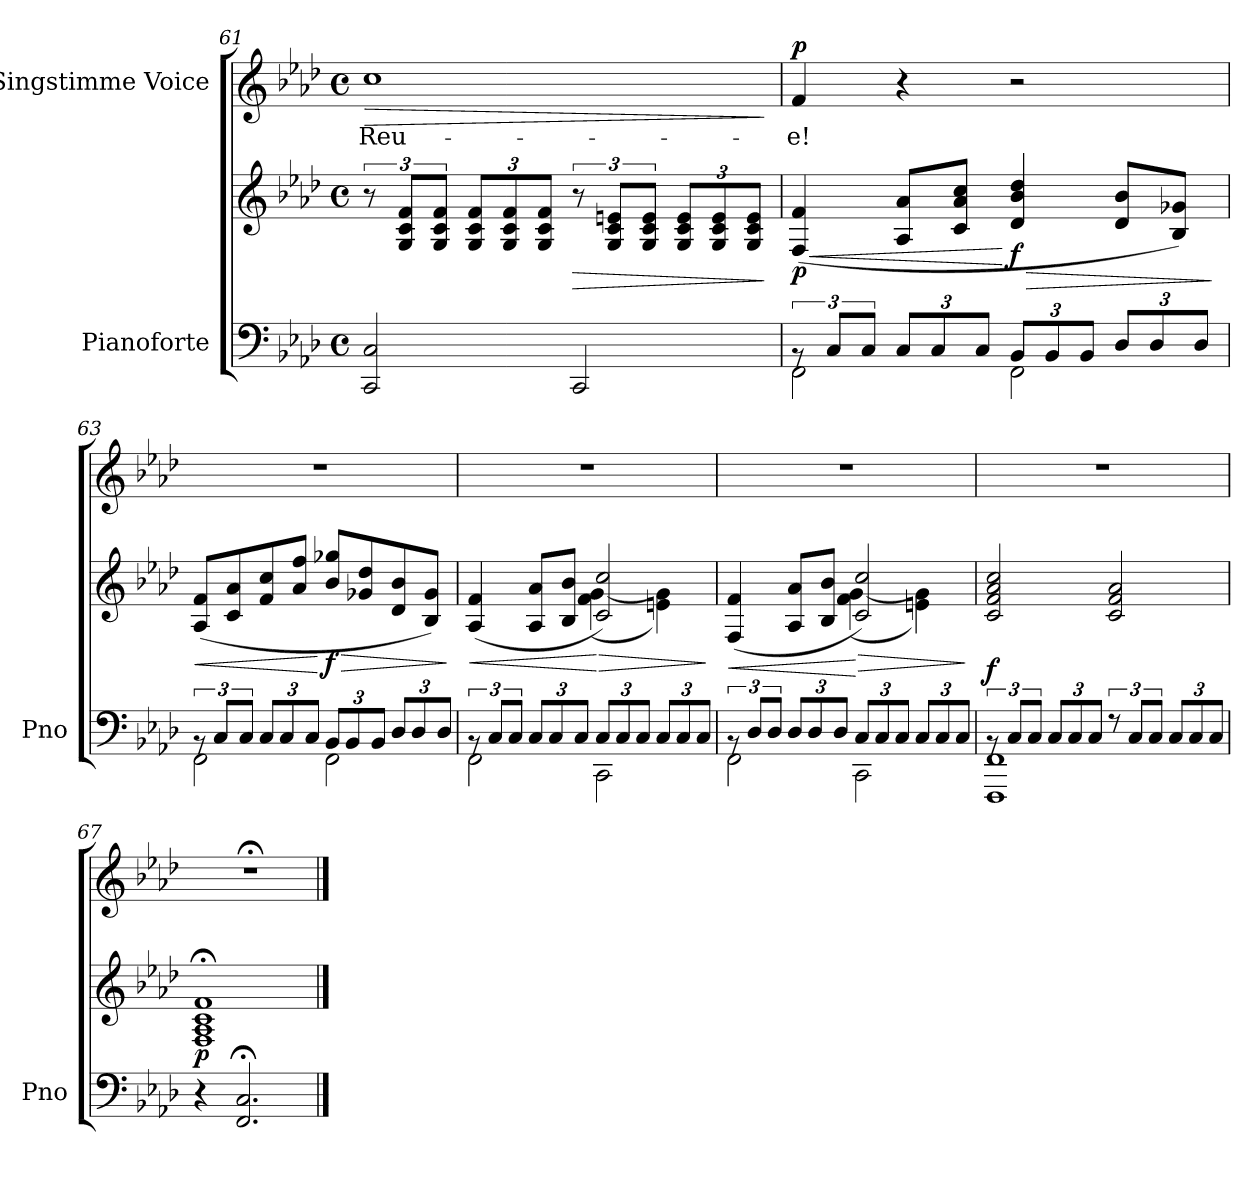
**kern	**kern	**dynam	**kern	**text	**dynam
*part2	*part2	*part2	*part1	*part1	*part1
*staff3	*staff2	*staff2/3	*staff1	*staff1	*staff1
*I"Pianoforte	*	*	*I"Singstimme Voice	*	*
*I'Pno	*	*	*	*	*
!!LO:LB:g=z
*clefF4	*clefG2	*	*clefG2	*	*
*k[b-e-a-d-]	*k[b-e-a-d-]	*	*k[b-e-a-d-]	*	*
*M4/4	*M4/4	*	*M4/4	*	*
*met(c)	*met(c)	*	*met(c)	*	*
=61	=61	=61	=61	=61	=61
!	!	!	!	!LO:LY:b	!LO:HP:b
2CC/ 2C/	12r	.	1cc	Reu-	>
.	12G/ 12c/ 12f/L	.	.	.	.
.	12G/ 12c/ 12f/J	.	.	.	.
*	*Xbrackettup	*	*	*	*
.	12G/ 12c/ 12f/L	.	.	.	.
.	12G/ 12c/ 12f/	.	.	.	.
.	12G/ 12c/ 12f/J	.	.	.	.
*	*brackettup	*	*	*	*
!	!	!LO:HP:b	!	!	!
2CC/	12r	>	.	.	.
.	12G/ 12c/ 12en/L	.	.	.	.
.	12G/ 12c/ 12e/J	.	.	.	.
*	*Xbrackettup	*	*	*	*
.	12G/ 12c/ 12e/L	.	.	.	.
.	12G/ 12c/ 12e/	.	.	.	.
.	12G/ 12c/ 12e/J	.	.	.	.
.	.	]	.	.	]
=62	=62	=62	=62	=62	=62
*^	*	*	*	*	*
!	!	!	!LO:HP:b	!	!LO:LY:b	!
!	!	!	!LO:DY:n=1:b	!	!	!LO:DY:a
12rBB	2FF\	(>4F/ 4f/	< p	4f/	-e!	p
12C/L	.	.	.	.	.	.
12C/J	.	.	.	.	.	.
*Xbrackettup	*	*	*	*	*	*
12C/L	.	8A-/ 8a-/L	.	4r	.	.
12C/	.	.	.	.	.	.
.	.	8c/ 8a-/ 8cc/J	.	.	.	.
12C/J	.	.	.	.	.	.
!	!	!	!LO:HP:n=1:b	!	!	!
!	!	!	!LO:DY:n=2:b	!	!	!
12BB-/L	2FF\	4d-/ 4b-/ 4dd-/	[ > f	2r	.	.
12BB-/	.	.	.	.	.	.
12BB-/J	.	.	.	.	.	.
12D-/L	.	8d-/ 8b-/L	.	.	.	.
12D-/	.	.	.	.	.	.
.	.	8B-/ 8g-X/J)	.	.	.	.
12D-/J	.	.	.	.	.	.
*v	*v	*	*	*	*	*
.	.	]	.	.	.
=63	=63	=63	=63	=63	=63
*brackettup	*	*	*	*	*
*^	*	*	*	*	*
!	!	!	!LO:HP:b	!	!	!
12rBB	2FF\	(>8A-/ 8f/L	<	1r	.	.
12C/L	.	.	.	.	.	.
.	.	8c/ 8a-/	.	.	.	.
12C/J	.	.	.	.	.	.
*Xbrackettup	*	*	*	*	*	*
12C/L	.	8f/ 8cc/	.	.	.	.
12C/	.	.	.	.	.	.
.	.	8a-/ 8ff/J	.	.	.	.
12C/J	.	.	.	.	.	.
!	!	!	!LO:HP:n=1:b	!	!	!
!	!	!	!LO:DY:n=1:b	!	!	!
12BB-/L	2FF\	8b-/ 8gg-X/L	[ > f	.	.	.
12BB-/	.	.	.	.	.	.
.	.	8g-X/ 8dd-/	.	.	.	.
12BB-/J	.	.	.	.	.	.
12D-/L	.	8d-/ 8b-/	.	.	.	.
12D-/	.	.	.	.	.	.
.	.	8B-/ 8g-/J)	.	.	.	.
12D-/J	.	.	.	.	.	.
*v	*v	*	*	*	*	*
.	.	]	.	.	.
!!LO:LB:g=z
=64	=64	=64	=64	=64	=64
*brackettup	*	*	*	*	*
*^	*	*	*	*	*
!	!	!	!LO:HP:b	!	!	!
*	*	*^	*	*	*	*
12rBB	2FF\	(<4A-/ 4f/	2ryy	<	1r	.	.
12C/L	.	.	.	.	.	.	.
12C/J	.	.	.	.	.	.	.
*Xbrackettup	*	*	*	*	*	*	*
12C/L	.	8A-/ 8a-/L	.	.	.	.	.
12C/	.	.	.	.	.	.	.
.	.	8B-/ 8b-/J	.	.	.	.	.
12C/J	.	.	.	.	.	.	.
!	!	!	!	!LO:HP:n=1:b	!	!	!
12C/L	2CC\	2c/ 2cc/)	(<4f\ [4g\	[ >	.	.	.
12C/	.	.	.	.	.	.	.
12C/J	.	.	.	.	.	.	.
12C/L	.	.	4en\ 4g\])	.	.	.	.
12C/	.	.	.	.	.	.	.
12C/J	.	.	.	.	.	.	.
*v	*v	*	*	*	*	*	*
*	*v	*v	*	*	*	*
.	.	]	.	.	.
=65	=65	=65	=65	=65	=65
*brackettup	*	*	*	*	*
*^	*	*	*	*	*
!	!	!	!LO:HP:b	!	!	!
*	*	*^	*	*	*	*
12rBB	2FF\	(<4F/ 4f/	2ryy	<	1r	.	.
12D-/L	.	.	.	.	.	.	.
12D-/J	.	.	.	.	.	.	.
*Xbrackettup	*	*	*	*	*	*	*
12D-/L	.	8A-/ 8a-/L	.	.	.	.	.
12D-/	.	.	.	.	.	.	.
.	.	8B-/ 8b-/J	.	.	.	.	.
12D-/J	.	.	.	.	.	.	.
!	!	!	!	!LO:HP:n=1:b	!	!	!
12C/L	2CC\	2c/ 2cc/)	(<4f\ [4g\	[ >	.	.	.
12C/	.	.	.	.	.	.	.
12C/J	.	.	.	.	.	.	.
12C/L	.	.	4en\ 4g\])	.	.	.	.
12C/	.	.	.	.	.	.	.
12C/J	.	.	.	.	.	.	.
*v	*v	*	*	*	*	*	*
*	*v	*v	*	*	*	*
.	.	]	.	.	.
=66	=66	=66	=66	=66	=66
*brackettup	*	*	*	*	*
*^	*	*	*	*	*
!	!	!	!LO:DY:a=2	!	!	!
12rBB	1FFF 1FF	2c/ 2f/ 2a-/ 2cc/	f	1r	.	.
12C/L	.	.	.	.	.	.
12C/J	.	.	.	.	.	.
*Xbrackettup	*	*	*	*	*	*
12C/L	.	.	.	.	.	.
12C/	.	.	.	.	.	.
12C/J	.	.	.	.	.	.
*brackettup	*	*	*	*	*	*
12r	.	2c/ 2f/ 2a-/	.	.	.	.
12C/L	.	.	.	.	.	.
12C/J	.	.	.	.	.	.
*Xbrackettup	*	*	*	*	*	*
12C/L	.	.	.	.	.	.
12C/	.	.	.	.	.	.
12C/J	.	.	.	.	.	.
*v	*v	*	*	*	*	*
=67	=67	=67	=67	=67	=67
!	!	!LO:DY:b	!	!	!
4r	1F;< 1A-;< 1c;< 1f;<	p	1r;<	.	.
2.FF/; 2.C/;	.	.	.	.	.
==	==	==	==	==	==
*-	*-	*-	*-	*-	*-
